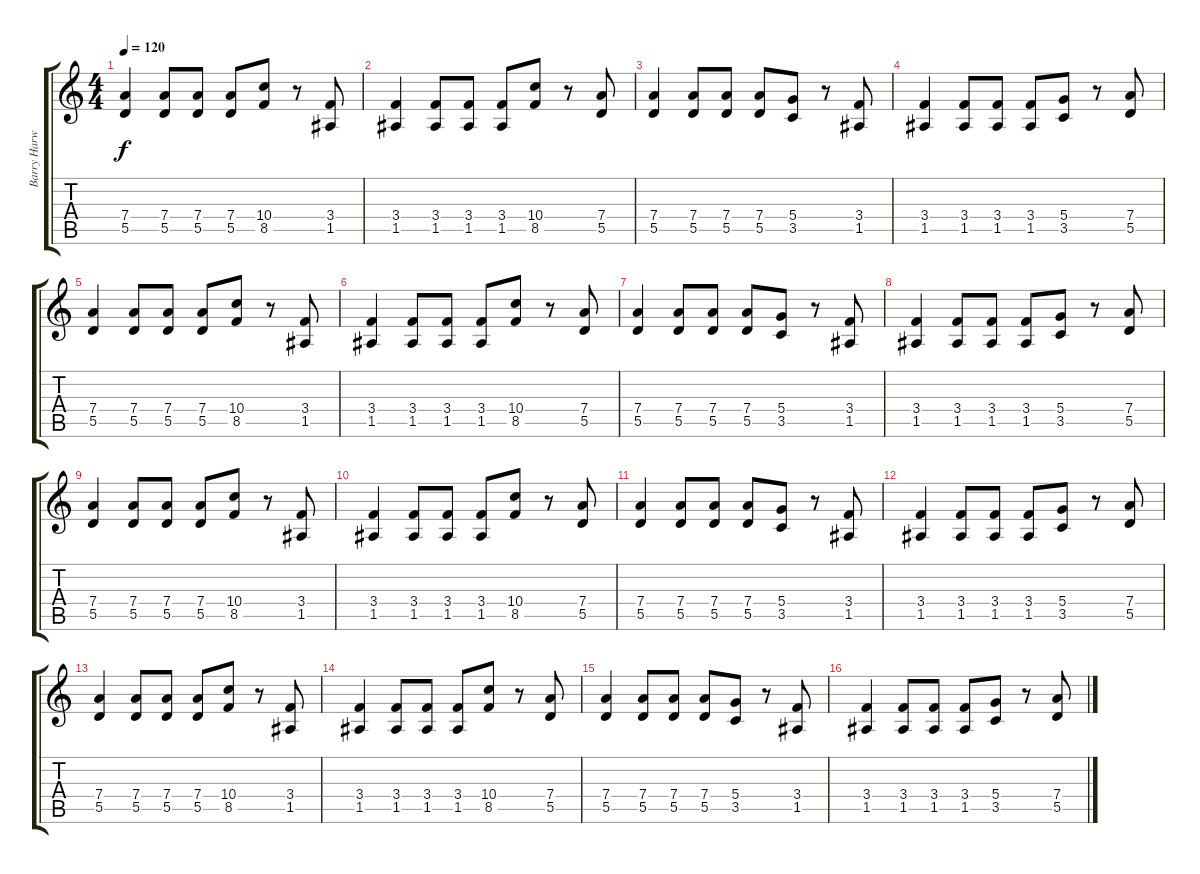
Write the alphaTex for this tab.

\track ("Barry Harwood (Rhythm Guitar)" "Barry Harw") {instrument overdrivenguitar}
\staff {score tabs}
\tuning (E4 B3 G3 D3 A2 E2) {hide}
\ts (4 4)
\tempo 120
\clef g2
\ks c
(7.4 5.5).4{dy f} (7.4 5.5).8 (7.4 5.5).8 (7.4 5.5).8 (10.4 8.5).8 r.8 (3.4 1.5).8 |
(3.4 1.5).4 (3.4 1.5).8 (3.4 1.5).8 (3.4 1.5).8 (10.4 8.5).8 r.8 (7.4 5.5).8 |
(7.4 5.5).4 (7.4 5.5).8 (7.4 5.5).8 (7.4 5.5).8 (5.4 3.5).8 r.8 (3.4 1.5).8 |
(3.4 1.5).4 (3.4 1.5).8 (3.4 1.5).8 (3.4 1.5).8 (5.4 3.5).8 r.8 (7.4 5.5).8 |
(7.4 5.5).4 (7.4 5.5).8 (7.4 5.5).8 (7.4 5.5).8 (10.4 8.5).8 r.8 (3.4 1.5).8 |
(3.4 1.5).4 (3.4 1.5).8 (3.4 1.5).8 (3.4 1.5).8 (10.4 8.5).8 r.8 (7.4 5.5).8 |
(7.4 5.5).4 (7.4 5.5).8 (7.4 5.5).8 (7.4 5.5).8 (5.4 3.5).8 r.8 (3.4 1.5).8 |
(3.4 1.5).4 (3.4 1.5).8 (3.4 1.5).8 (3.4 1.5).8 (5.4 3.5).8 r.8 (7.4 5.5).8 |
(7.4 5.5).4 (7.4 5.5).8 (7.4 5.5).8 (7.4 5.5).8 (10.4 8.5).8 r.8 (3.4 1.5).8 |
(3.4 1.5).4 (3.4 1.5).8 (3.4 1.5).8 (3.4 1.5).8 (10.4 8.5).8 r.8 (7.4 5.5).8 |
(7.4 5.5).4 (7.4 5.5).8 (7.4 5.5).8 (7.4 5.5).8 (5.4 3.5).8 r.8 (3.4 1.5).8 |
(3.4 1.5).4 (3.4 1.5).8 (3.4 1.5).8 (3.4 1.5).8 (5.4 3.5).8 r.8 (7.4 5.5).8 |
(7.4 5.5).4 (7.4 5.5).8 (7.4 5.5).8 (7.4 5.5).8 (10.4 8.5).8 r.8 (3.4 1.5).8 |
(3.4 1.5).4 (3.4 1.5).8 (3.4 1.5).8 (3.4 1.5).8 (10.4 8.5).8 r.8 (7.4 5.5).8 |
(7.4 5.5).4 (7.4 5.5).8 (7.4 5.5).8 (7.4 5.5).8 (5.4 3.5).8 r.8 (3.4 1.5).8 |
(3.4 1.5).4 (3.4 1.5).8 (3.4 1.5).8 (3.4 1.5).8 (5.4 3.5).8 r.8 (7.4 5.5).8
